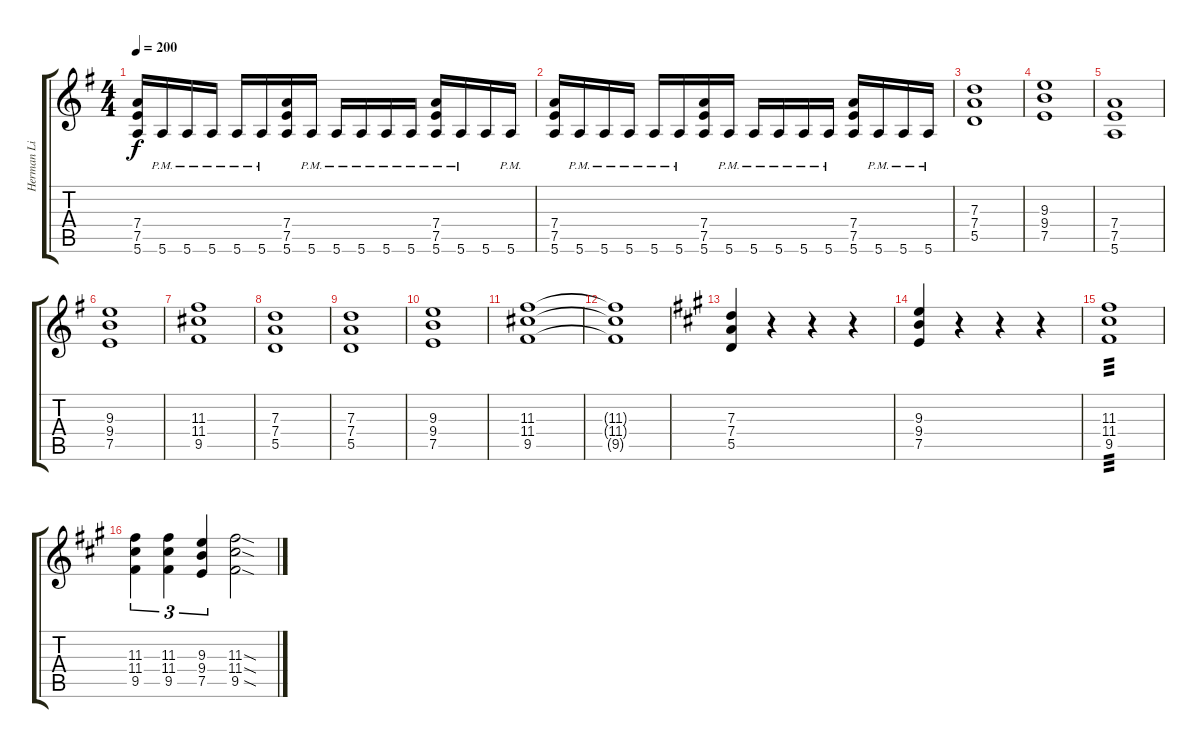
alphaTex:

\track ("Herman Li" "Herman Li") {instrument distortionguitar}
\staff {score tabs}
\tuning (E4 B3 G3 D3 A2 E2) {hide}
\ts (4 4)
\tempo 200
\clef g2
\ks g
(7.4 7.5 5.6).16{dy f} 5.6{pm}.16 5.6{pm}.16 5.6{pm}.16 5.6{pm}.16 5.6{pm}.16 (7.4 7.5 5.6).16 5.6{pm}.16 5.6{pm}.16 5.6{pm}.16 5.6{pm}.16 5.6{pm}.16 (7.4{pm} 7.5{pm} 5.6{pm}).16 5.6{pm}.16 5.6.16 5.6{pm}.16 |
(7.4 7.5 5.6).16 5.6{pm}.16 5.6{pm}.16 5.6{pm}.16 5.6{pm}.16 5.6{pm}.16 (7.4 7.5 5.6).16 5.6{pm}.16 5.6{pm}.16 5.6{pm}.16 5.6{pm}.16 5.6{pm}.16 (7.4 7.5 5.6).16 5.6{pm}.16 5.6{pm}.16 5.6{pm}.16 |
(7.3 7.4 5.5).1 |
(9.3 9.4 7.5).1 |
(7.4 7.5 5.6).1 |
(9.3 9.4 7.5).1 |
(11.3 11.4 9.5).1 |
(7.3 7.4 5.5).1 |
(7.3 7.4 5.5).1 |
(9.3 9.4 7.5).1 |
(11.3 11.4 9.5).1 |
(11.3{t} 11.4{t} 9.5{t}).1 |
\ks a
(7.3 7.4 5.5).4 r.4 r.4 r.4 |
(9.3 9.4 7.5).4 r.4 r.4 r.4 |
(11.3 11.4 9.5).1{tp 3} |
(11.3 11.4 9.5).4{tu (3 2)} (11.3 11.4 9.5).4{tu (3 2)} (9.3 9.4 7.5).4{tu (3 2)} (11.3{sod} 11.4{sod} 9.5{sod}).2
